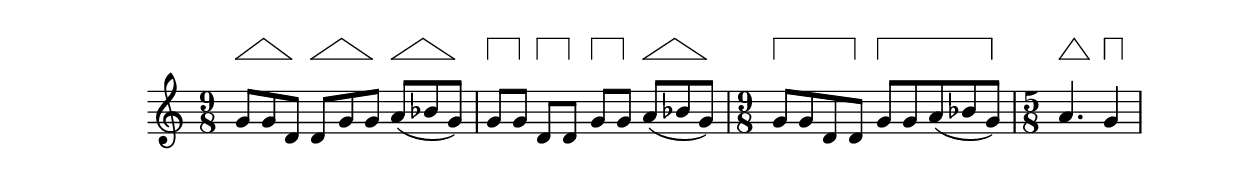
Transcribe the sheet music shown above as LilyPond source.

% DO NOT EDIT this file manually; it is automatically
% generated from Documentation/snippets/new
% Make any changes in Documentation/snippets/new/
% and then run scripts/auxiliar/makelsr.py
%
% This file is in the public domain.
%% Note: this file works from version 2.13.36
\version "2.13.36"

\header {
%% Translation of GIT committish: 59caa3adce63114ca7972d18f95d4aadc528ec3d
  texidoces = "
La agrupación de pulsos dentro de un compás está controlada por la
propiedad de contexto @code{beatStructure}.  Hay establecidos valores
de @code{beatStructure} para muchos tipos de compases en
@file{scm/time-signature-settings.scm}.  Los valores de
@code{beatStructure} se pueden cambiar o establecer con @code{\\set}.
Como alternativa, se puede usar la función de Scheme
@code{set-time-signature} para establecer tanto el compás como la
estructura de pulsos.  @code{set-time-signature} acepta tres
argumentos: el número de pulsos, la longitud del pulso y la agrupación
interna de los pulsos en el compás.  Tanto @code{\\time} como
@code{set-time-signature} se aplican al contexto @code{Timing}, por lo
que no restablecen los valores de @code{beatStructure} ni de
@code{baseMoment} que se establezcan en otros contextos de nivel
inferior, como @code{Voice}.

Si el grabador @code{Measure_grouping_engraver} está incluido en uno
de los contextos de presentación, se imprimirán signos de agrupación
de pulsos.  Estos símbolos facilitan la lectura de música moderna
rítmicamente compleja.  En este ejemplo, el compás de 9/8 se agrupa
según dos patrones distintos utilizando los dos métodos, mientras que
el compás de 5/8 se agrupa de acuerdo con el ajuste predeterminado que
está en @file{scm/time-signature-settings.scm}:

"
doctitlees = "Símbolos de dirección y símbolos de agrupación de compás"


%% Translation of GIT committish: 0a868be38a775ecb1ef935b079000cebbc64de40
  texidocde = "
Optionen, mit denen die Balken in einem Takt gruppiert werden, sind
durch die Scheme-Funktion @code{set-time-signature} erhältlich, die
drei Argumente braucht:  Die Zahl der Taktschläge, die Länge des
Schlages und die interne gruppieren von Balken in dem Takt.  Wenn der
@code{Measure_grouping_engraver} hinzugefügt worden ist, erstellt
diese Funktion auch @code{MeasureGrouping}-(Taktgruppen)-Zeichen.  Derartige
Zeichen erleichtern das Lesen von rhythmisch komplexer Musik.  In dem
Beispiel ist der 9/8-Takt in 2, 2, 2 und 3 aufgeteilt.  Das wird
der @code{set-time-signature}-Funktion als das dritte Argument mitgegeben:
@code{'(2 2 2 3)}:

"
  doctitlede = "Dirigierzeichen Taktgruppenzeichen"



%% Translation of GIT committish: 190a067275167c6dc9dd0afef683d14d392b7033
  texidocfr = "
Les règles de ligature par mesure sont gérées par la propriété
@code{beatStructure}.  Ses valeurs par défaut sont répertoriées, par
métrique, dans le fichier @code{scm/@/time-@/signature@/-settings@/.scm}.  Elles
sont modifiables grâce à la commande @code{\\set}.
La fonction Scheme @code{set-time-signature} permet quant à elle de
définir à la fois la métrique et la pulsation.  Celle-ci prend trois
arguments@tie{}: le nombre de pulsations, la durée de la pulsation et le
regroupement des pulsations dans la mesure.   @code{\\time} et
@code{set-time-signature} s'appliquent tous deux au contexte
@code{Timing}@tie{}; ils ne redéfiniront donc pas les valeurs de
@code{beatStructure} ou @code{baseMoment} lorsque qu'elles sont
modifiées dans un contexte de niveau inférieur comme @code{Voice} par
exemple.
Si l'on fait appel au @code{Measure_grouping_engraver}, la fonction
@code{set-time-signature} créera aussi des symboles
@code{MeasureGrouping}.  Ces symboles aident à la lecture des œuvres
modernes à la rythmique complexe.  Dans l'exemple qui suit, la mesure à
9/8 est divisée en 2, 2, 2 et 3, alors que la mesure à 5/8 répond aux
règles par défaut contenues dans le fichier @w{@code{scm/@/beam@/-settings@/.scm}}.

"
  doctitlefr = "Signes de direction signes de sous-groupe"

  lsrtags = "rhythms"
  texidoc = "
Beat grouping within a measure is controlled by the context property
@code{beatStructure}.  Values of @code{beatStructure} are
established for many time signatures in
@file{scm/time-signature-settings.scm}.  Values of @code{beatStructure}
can be changed or set with @code{\\set}.
Alternatively, the
Scheme function @code{set-time-signature} can be used to both
set the time signature and establish the beat structure.
@code{set-time-signature}, takes three arguments: the
number of beats, the beat length, and the internal grouping of beats in
the measure.  @code{\\time} and @code{set-time-signature} both apply
to the @code{Timing} context, so they will not reset values of
@code{beatStructure} or @code{baseMoment} that are set in
other lower-level contexts, such as @code{Voice}.

If the @code{Measure_grouping_engraver} is included
in one of the display contexts, measure grouping signs will be
created.  Such signs ease reading rhythmically complex modern music.
In the example, the 9/8 measure is grouped in two different
patterns using the two different methods, while the 5/8 measure
is grouped according to the default setting in
@file{scm/time-signature-settings.scm}:
"
  doctitle = "Conducting signs measure grouping signs"
} % begin verbatim



\score {
  \new Voice \relative c'' {
    \time 9/8
    g8 g d d g g a( bes g) |
    \set Timing.beatStructure = #'(2 2 2 3)
    g8 g d d g g a( bes g) |
    #(set-time-signature 9 8 '(4 5))
    g8 g d d g g a( bes g) |
    \time 5/8
    a4. g4 |
  }
  \layout {
    \context {
      \Staff
      \consists "Measure_grouping_engraver"
    }
  }
}
